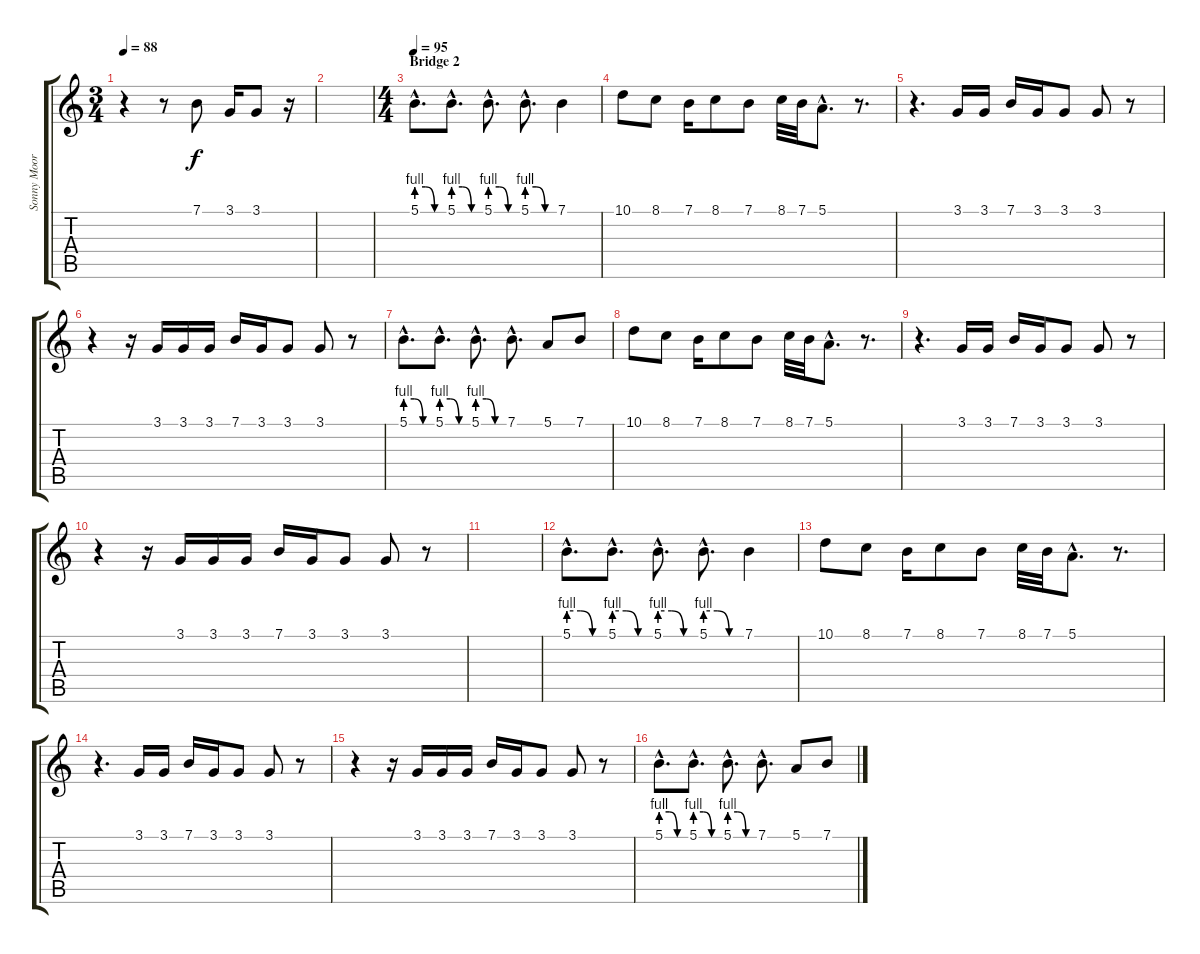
\track ("Sonny Moore (Vocals)" "Sonny Moor") {instrument clarinet}
\staff {score tabs}
\tuning (E4 B3 G3 D3 A2 E2) {hide}
\ts (3 4)
\tempo 88
\clef g2
\ks c
r.4{dy f} r.8 7.1.8 3.1.16 3.1.8 r.16 |
|
\ts (4 4)
\section ("" "Bridge 2")
\tempo 95
5.1{be (custom 0 4 20 4 40 0 60 0) hac}.8{d} 5.1{be (custom 0 4 20 4 40 0 60 0) hac}.8{d} 5.1{be (custom 0 4 20 4 40 0 60 0) hac}.8{d} 5.1{be (custom 0 4 20 4 40 0 60 0) hac}.8{d} 7.1.4 |
10.1.8 8.1.8 7.1.16 8.1.8 7.1.8 8.1.32 7.1.32 5.1{hac}.8{d} r.8{d} |
r.4{d} 3.1.16 3.1.16 7.1.16 3.1.16 3.1.8 3.1.8 r.8 |
r.4 r.16 3.1.16 3.1.16 3.1.16 7.1.16 3.1.16 3.1.8 3.1.8 r.8 |
5.1{be (custom 0 4 20 4 40 0 60 0) hac}.8{d} 5.1{be (custom 0 4 20 4 40 0 60 0) hac}.8{d} 5.1{be (custom 0 4 20 4 40 0 60 0) hac}.8{d} 7.1{hac}.8{d} 5.1.8 7.1.8 |
10.1.8 8.1.8 7.1.16 8.1.8 7.1.8 8.1.32 7.1.32 5.1{hac}.8{d} r.8{d} |
r.4{d} 3.1.16 3.1.16 7.1.16 3.1.16 3.1.8 3.1.8 r.8 |
r.4 r.16 3.1.16 3.1.16 3.1.16 7.1.16 3.1.16 3.1.8 3.1.8 r.8 |
|
5.1{be (custom 0 4 20 4 40 0 60 0) hac}.8{d} 5.1{be (custom 0 4 20 4 40 0 60 0) hac}.8{d} 5.1{be (custom 0 4 20 4 40 0 60 0) hac}.8{d} 5.1{be (custom 0 4 20 4 40 0 60 0) hac}.8{d} 7.1.4 |
10.1.8 8.1.8 7.1.16 8.1.8 7.1.8 8.1.32 7.1.32 5.1{hac}.8{d} r.8{d} |
r.4{d} 3.1.16 3.1.16 7.1.16 3.1.16 3.1.8 3.1.8 r.8 |
r.4 r.16 3.1.16 3.1.16 3.1.16 7.1.16 3.1.16 3.1.8 3.1.8 r.8 |
5.1{be (custom 0 4 20 4 40 0 60 0) hac}.8{d} 5.1{be (custom 0 4 20 4 40 0 60 0) hac}.8{d} 5.1{be (custom 0 4 20 4 40 0 60 0) hac}.8{d} 7.1{hac}.8{d} 5.1.8 7.1.8
